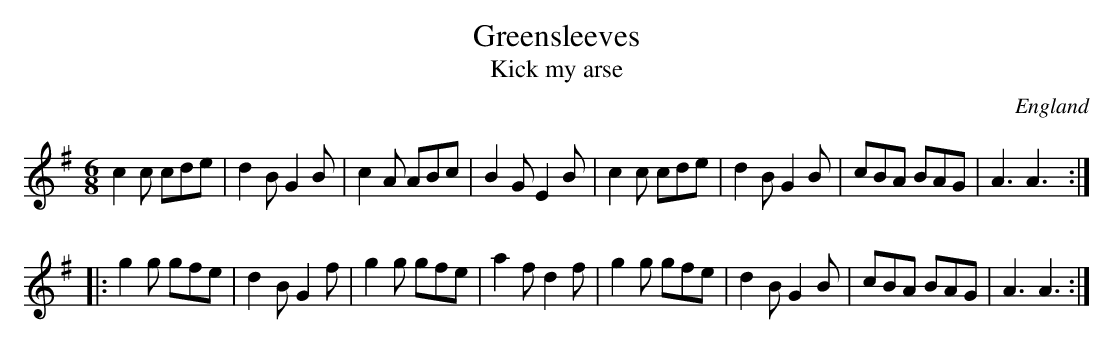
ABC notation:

X:1
T:Greensleeves
T:Kick my arse
O:England
M:6/8
K:Em
c2c cde | d2B G2B | c2A ABc | B2G E2B | \
c2c cde | d2B G2B | cBA BAG | A3 A3 :|*
|:g2g gfe | d2B G2f | g2g gfe | a2f d2f | \
g2g gfe | d2B G2B | cBA BAG | A3 A3 :|**
